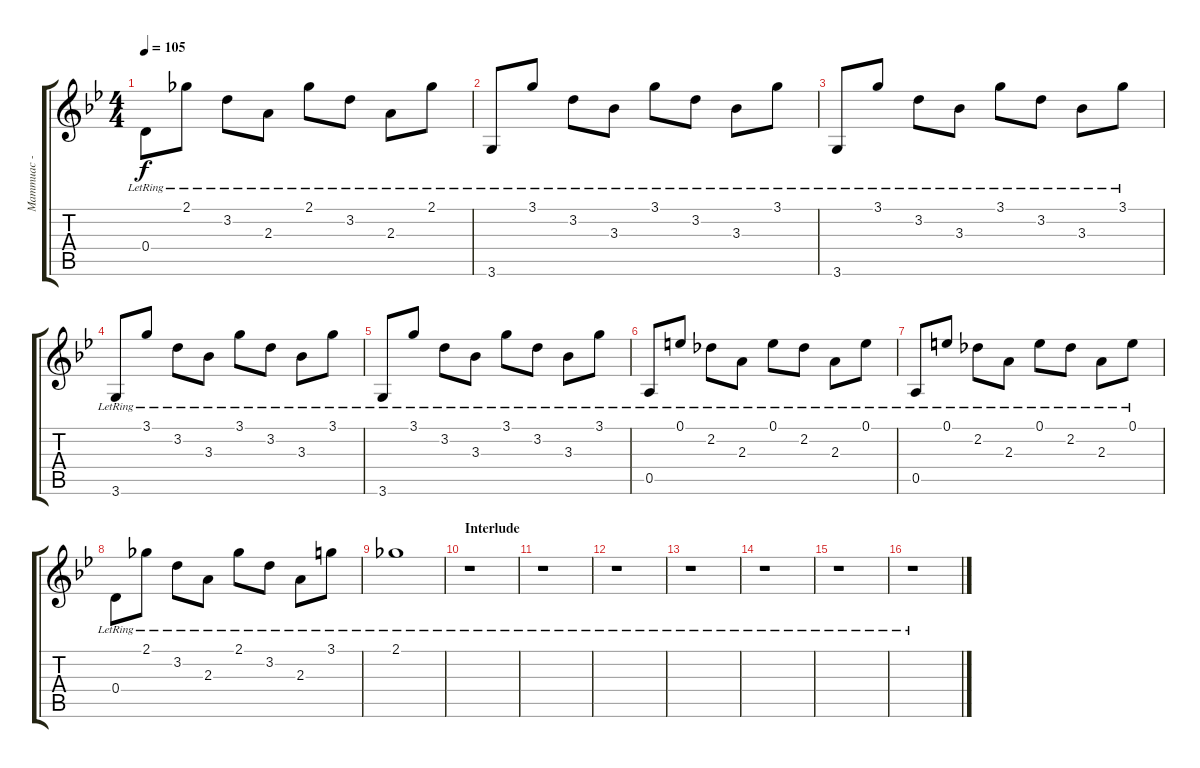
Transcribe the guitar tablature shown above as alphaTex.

\track ("Маттиас - акустика" "Маттиас - ") {instrument acousticguitarsteel}
\staff {score tabs}
\tuning (E4 B3 G3 D3 A2 E2) {hide}
\ts (4 4)
\tempo 105
\clef g2
\ks gminor
0.4{lr}.8{dy f} 2.1{lr}.8 3.2{lr}.8 2.3{lr}.8 2.1{lr}.8 3.2{lr}.8 2.3{lr}.8 2.1{lr}.8 |
3.6{lr}.8 3.1{lr}.8 3.2{lr}.8 3.3{lr}.8 3.1{lr}.8 3.2{lr}.8 3.3{lr}.8 3.1{lr}.8 |
3.6{lr}.8 3.1{lr}.8 3.2{lr}.8 3.3{lr}.8 3.1{lr}.8 3.2{lr}.8 3.3{lr}.8 3.1{lr}.8 |
3.6{lr}.8 3.1{lr}.8 3.2{lr}.8 3.3{lr}.8 3.1{lr}.8 3.2{lr}.8 3.3{lr}.8 3.1{lr}.8 |
3.6{lr}.8 3.1{lr}.8 3.2{lr}.8 3.3{lr}.8 3.1{lr}.8 3.2{lr}.8 3.3{lr}.8 3.1{lr}.8 |
0.5{lr}.8 0.1{lr}.8 2.2{lr}.8 2.3{lr}.8 0.1{lr}.8 2.2{lr}.8 2.3{lr}.8 0.1{lr}.8 |
0.5{lr}.8 0.1{lr}.8 2.2{lr}.8 2.3{lr}.8 0.1{lr}.8 2.2{lr}.8 2.3{lr}.8 0.1{lr}.8 |
0.4{lr}.8 2.1{lr}.8 3.2{lr}.8 2.3{lr}.8 2.1{lr}.8 3.2{lr}.8 2.3{lr}.8 3.1{lr}.8 |
2.1{lr}.1 |
\section ("" "Interlude")
r.1 |
r.1 |
r.1 |
r.1 |
r.1 |
r.1 |
r.1
